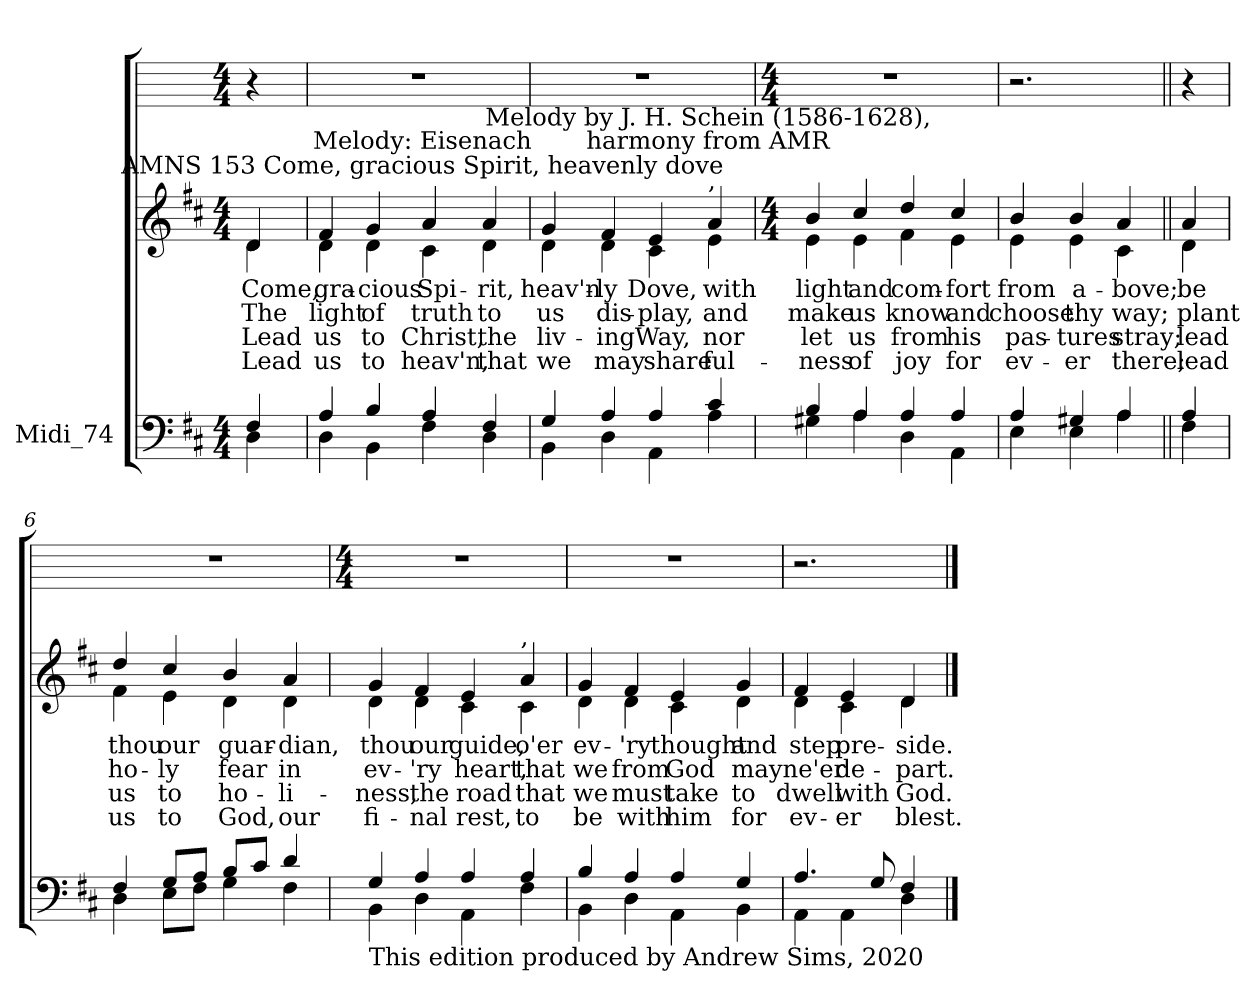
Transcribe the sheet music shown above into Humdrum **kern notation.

**kern	**kern	**text	**text	**text	**text	**kern
*part3	*part2	*part2	*part2	*part2	*part2	*part1
*staff3	*staff2	*staff2	*staff2	*staff2	*staff2	*staff1
*I"Midi_74	*	*	*	*	*	*
*clefF4	*clefG2	*	*	*	*	*
*k[f#c#]	*k[f#c#]	*	*	*	*	*
*D:	*D:	*	*	*	*	*
*M4/4	*M4/4	*	*	*	*	*M4/4
=	=	=	=	=	=	=
*^	*	*	*	*	*	*
!	!	!LO:TX:a:cj:t=S. Browne (1680-1732)\nand others	!	!	!	!	!
!	!	!	!LO:LY:b	!LO:LY:b	!LO:LY:b	!LO:LY:b	!
*	*	*^	*	*	*	*	*
4F#/	4D\	4d/	4d\	Come,	The	Lead	Lead	4r
=1	=1	=1	=1	=1	=1	=1	=1	=1
!	!	!	!	!LO:LY:b	!LO:LY:b	!LO:LY:b	!LO:LY:b	!
4A/	4D\	4f#/	4d\	gra-	-light	us	us	1r
!	!	!	!	!LO:LY:b	!LO:LY:b	!LO:LY:b	!LO:LY:b	!
4B/	4BB\	4g/	4d\	cious	of	to	to	.
!	!	!LO:TX:a:cj:t=AMNS 153 Come, gracious Spirit, heavenly dove	!	!	!	!	!	!
!	!	!LO:TX:a:cj:t=Melody&colon; Eisenach	!	!	!	!	!	!
!	!	!	!	!LO:LY:b	!LO:LY:b	!LO:LY:b	!LO:LY:b	!
4A/	4F#\	4a/	4c#\	Spi-	-truth	Christ,	heav'n,	.
!	!	!	!	!LO:LY:b	!LO:LY:b	!LO:LY:b	!LO:LY:b	!
4F#/	4D\	4a/	4d\	rit,	to	the	that	.
=2	=2	=2	=2	=2	=2	=2	=2	=2
!	!	!	!	!LO:LY:b	!LO:LY:b	!LO:LY:b	!LO:LY:b	!
4G/	4BB\	4g/	4d\	heav'n-	-us	liv-	-we	1r
!	!	!	!	!LO:LY:b	!LO:LY:b	!LO:LY:b	!LO:LY:b	!
4A/	4D\	4f#/	4d\	ly	dis-	-ing	may	.
!	!	!	!	!LO:LY:b	!LO:LY:b	!LO:LY:b	!LO:LY:b	!
4A/	4AA\	4e/	4c#\	Dove,	play,	Way,	share	.
!	!	!LO:TX:a:t=,	!	!	!	!	!	!
!	!	!LO:TX:a:cj:t=Melody by J. H. Schein (1586-1628),\nharmony from AMR	!	!	!	!	!	!
!	!	!	!	!LO:LY:b	!LO:LY:b	!LO:LY:b	!LO:LY:b	!
4c#/	4A\	4a/	4e\	with	and	nor	ful-	.
!!LO:LB:g=z
=3	=3	=3	=3	=3	=3	=3	=3	=3
*	*	*M4/4	*	*	*	*	*	*M4/4
!	!	!	!	!LO:LY:b	!LO:LY:b	!LO:LY:b	!LO:LY:b	!
4B/	4G#X\	4b/	4e\	-light	make	let	ness	1r
!	!	!	!	!LO:LY:b	!LO:LY:b	!LO:LY:b	!LO:LY:b	!
4A/	4A\	4cc#/	4e\	and	us	us	of	.
!	!	!	!	!LO:LY:b	!LO:LY:b	!LO:LY:b	!LO:LY:b	!
4A/	4D\	4dd/	4f#\	com-	-know	from	joy	.
!	!	!	!	!LO:LY:b	!LO:LY:b	!LO:LY:b	!LO:LY:b	!
4A/	4AA\	4cc#/	4e\	fort	and	his	for	.
=4	=4	=4	=4	=4	=4	=4	=4	=4
!	!	!	!	!LO:LY:b	!LO:LY:b	!LO:LY:b	!LO:LY:b	!
4A/	4E\	4b/	4e\	from	choose	pas-	-ev-	2.r
!	!	!	!	!LO:LY:b	!LO:LY:b	!LO:LY:b	!LO:LY:b	!
4G#X/	4E\	4b/	4e\	-a-	-thy	tures	er	.
!	!	!	!	!LO:LY:b	!LO:LY:b	!LO:LY:b	!LO:LY:b	!
4A/	4A\	4a/	4c#\	bove;	way;	stray;	there;	.
=5||	=5||	=5||	=5||	=5||	=5||	=5||	=5||	=5||
!	!	!	!	!LO:LY:b	!LO:LY:b	!LO:LY:b	!LO:LY:b	!
4A/	4F#\	4a/	4d\	be	plant	lead	lead	4r
=6	=6	=6	=6	=6	=6	=6	=6	=6
!	!	!	!	!LO:LY:b	!LO:LY:b	!LO:LY:b	!LO:LY:b	!
4F#/	4D\	4dd/	4f#\	thou	ho-	-us	us	1r
!	!	!	!	!LO:LY:b	!LO:LY:b	!LO:LY:b	!LO:LY:b	!
8G/L	8E\L	4cc#/	4e\	our	ly	to	to	.
8A/J	8F#\J	.	.	.	.	.	.	.
!	!	!	!	!LO:LY:b	!LO:LY:b	!LO:LY:b	!LO:LY:b	!
8B/L	4G\	4b/	4d\	guar-	-fear	ho-	-God,	.
8c#/J	.	.	.	.	.	.	.	.
!	!	!	!	!LO:LY:b	!LO:LY:b	!LO:LY:b	!LO:LY:b	!
4d/	4F#\	4a/	4d\	dian,	in	li-	-our	.
!!LO:LB:g=z
=7	=7	=7	=7	=7	=7	=7	=7	=7
*	*	*	*	*	*	*	*	*M4/4
!LO:TX:b:t=This edition produced by Andrew Sims, 2020	!	!	!	!	!	!	!	!
!	!	!	!	!LO:LY:b	!LO:LY:b	!LO:LY:b	!LO:LY:b	!
4G/	4BB\	4g/	4d\	thou	ev-	-ness,	fi-	1r
!	!	!	!	!LO:LY:b	!LO:LY:b	!LO:LY:b	!LO:LY:b	!
4A/	4D\	4f#/	4d\	-our	'ry	the	nal	.
!	!	!	!	!LO:LY:b	!LO:LY:b	!LO:LY:b	!LO:LY:b	!
4A/	4AA\	4e/	4c#\	guide,	heart,	road	rest,	.
!	!	!LO:TX:a:t=,	!	!	!	!	!	!
!	!	!	!	!LO:LY:b	!LO:LY:b	!LO:LY:b	!LO:LY:b	!
4A/	4F#\	4a/	4c#\	o'er	that	that	to	.
=8	=8	=8	=8	=8	=8	=8	=8	=8
!	!	!	!	!LO:LY:b	!LO:LY:b	!LO:LY:b	!LO:LY:b	!
4B/	4BB\	4g/	4d\	ev-	-we	we	be	1r
!	!	!	!	!LO:LY:b	!LO:LY:b	!LO:LY:b	!LO:LY:b	!
4A/	4D\	4f#/	4d\	'ry	from	must	with	.
!	!	!	!	!LO:LY:b	!LO:LY:b	!LO:LY:b	!LO:LY:b	!
4A/	4AA\	4e/	4c#\	thought	God	take	him	.
!	!	!	!	!LO:LY:b	!LO:LY:b	!LO:LY:b	!LO:LY:b	!
4G/	4BB\	4g/	4d\	and	may	to	for	.
=9	=9	=9	=9	=9	=9	=9	=9	=9
!	!	!	!	!LO:LY:b	!LO:LY:b	!LO:LY:b	!LO:LY:b	!
4.A/	4AA\	4f#/	4d\	step	ne'er	dwell	ev-	2.r
!	!	!	!	!LO:LY:b	!LO:LY:b	!LO:LY:b	!LO:LY:b	!
.	4AA\	4e/	4c#\	-pre-	-de-	-with	er	.
8G/	.	.	.	.	.	.	.	.
!	!	!	!	!LO:LY:b	!LO:LY:b	!LO:LY:b	!LO:LY:b	!
4F#/	4D\	4d/	4d\	side.	part.	God.	blest.	.
*v	*v	*	*	*	*	*	*	*
*	*v	*v	*	*	*	*	*
==	==	==	==	==	==	==
*-	*-	*-	*-	*-	*-	*-
